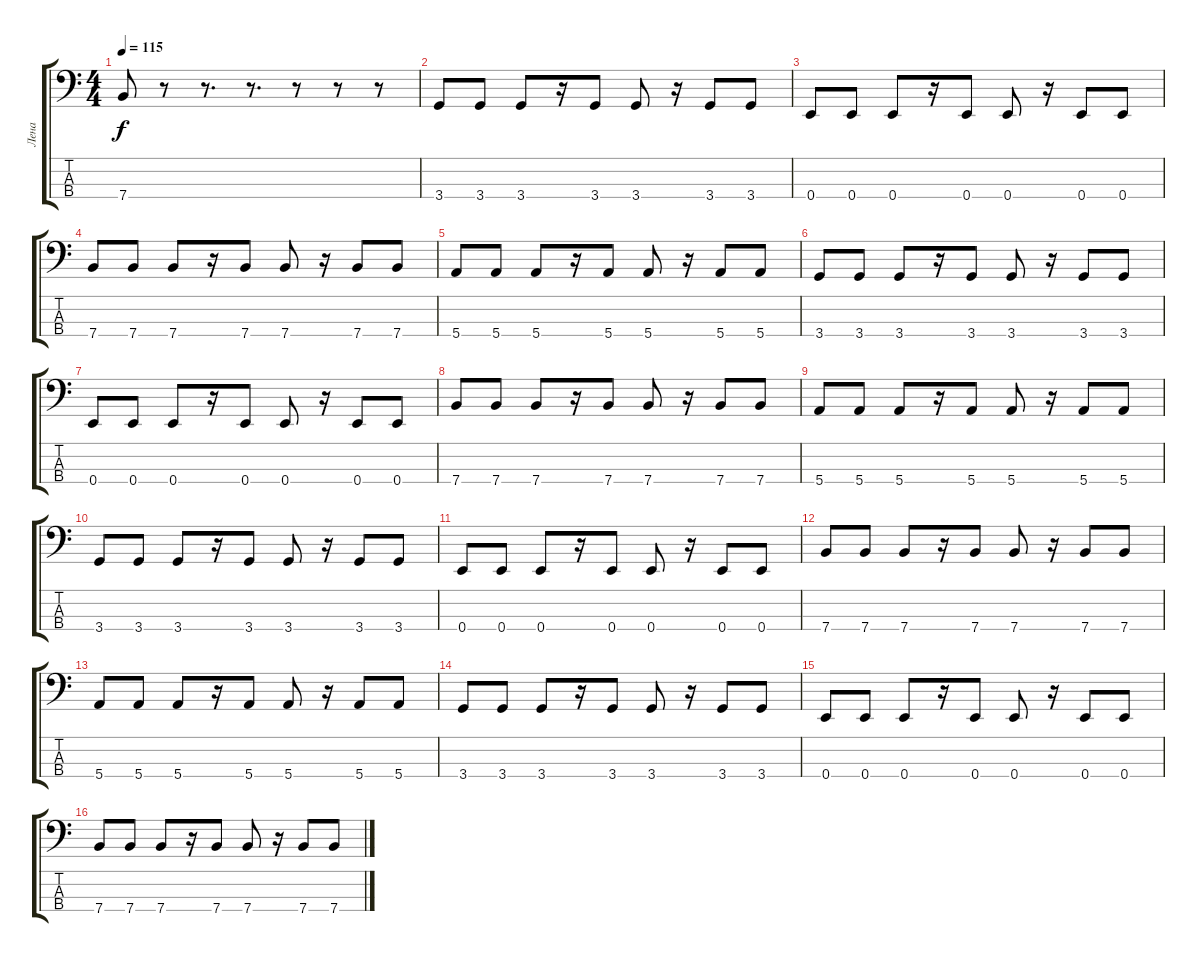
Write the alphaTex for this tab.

\track ("Лена" "Лена") {instrument electricbassfinger}
\staff {score tabs}
\tuning (G2 D2 A1 E1) {hide}
\ts (4 4)
\tempo 115
\clef f4
\ks c
7.4.8{dy f} r.8 r.8{d} r.8{d} r.8 r.8 r.8 |
3.4.8 3.4.8 3.4.8 r.16 3.4.8 3.4.8 r.16 3.4.8 3.4.8 |
0.4.8 0.4.8 0.4.8 r.16 0.4.8 0.4.8 r.16 0.4.8 0.4.8 |
7.4.8 7.4.8 7.4.8 r.16 7.4.8 7.4.8 r.16 7.4.8 7.4.8 |
5.4.8 5.4.8 5.4.8 r.16 5.4.8 5.4.8 r.16 5.4.8 5.4.8 |
3.4.8 3.4.8 3.4.8 r.16 3.4.8 3.4.8 r.16 3.4.8 3.4.8 |
0.4.8 0.4.8 0.4.8 r.16 0.4.8 0.4.8 r.16 0.4.8 0.4.8 |
7.4.8 7.4.8 7.4.8 r.16 7.4.8 7.4.8 r.16 7.4.8 7.4.8 |
5.4.8 5.4.8 5.4.8 r.16 5.4.8 5.4.8 r.16 5.4.8 5.4.8 |
3.4.8 3.4.8 3.4.8 r.16 3.4.8 3.4.8 r.16 3.4.8 3.4.8 |
0.4.8 0.4.8 0.4.8 r.16 0.4.8 0.4.8 r.16 0.4.8 0.4.8 |
7.4.8 7.4.8 7.4.8 r.16 7.4.8 7.4.8 r.16 7.4.8 7.4.8 |
5.4.8 5.4.8 5.4.8 r.16 5.4.8 5.4.8 r.16 5.4.8 5.4.8 |
3.4.8 3.4.8 3.4.8 r.16 3.4.8 3.4.8 r.16 3.4.8 3.4.8 |
0.4.8 0.4.8 0.4.8 r.16 0.4.8 0.4.8 r.16 0.4.8 0.4.8 |
7.4.8 7.4.8 7.4.8 r.16 7.4.8 7.4.8 r.16 7.4.8 7.4.8
